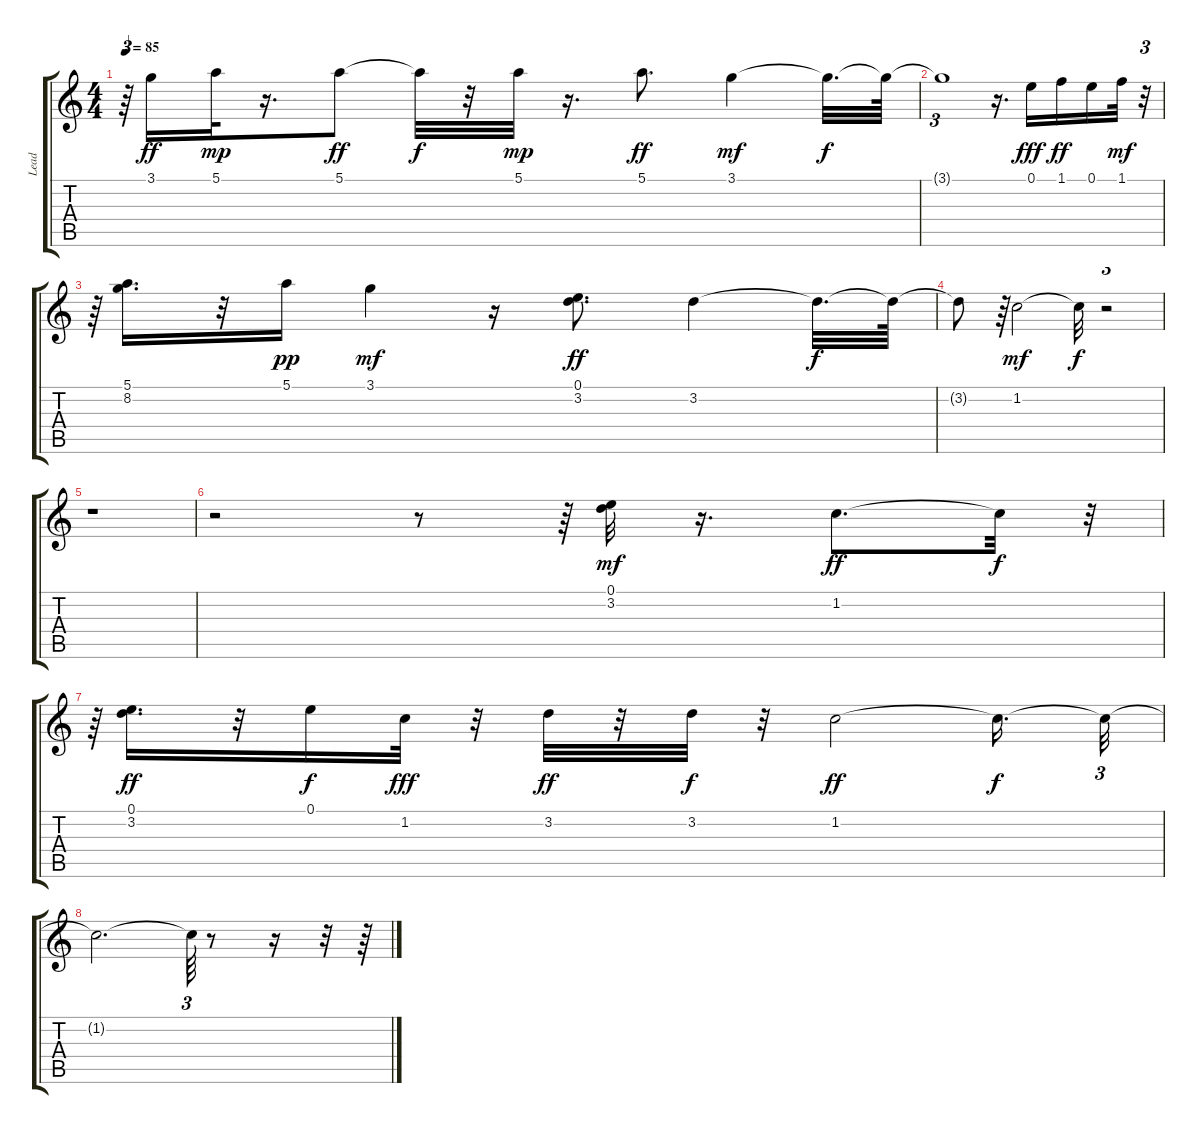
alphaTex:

\track ("Lead" "Lead") {instrument electricguitarjazz}
\staff {score tabs}
\tuning (E4 B3 G3 D3 A2 E2) {hide}
\ts (4 4)
\tempo 85
\clef g2
\ks c
r.64{tu (3 2) dy f} 3.1.16{dy ff volume 12 instrument electricguitarjazz} 5.1.32{dy mp} r.16{d} 5.1.8{dy ff} 5.1{t}.32{dy f} r.32 5.1.32{dy mp} r.16{d} 5.1.8{d dy ff} 3.1.4{dy mf} 3.1{t}.32{d dy f} 3.1{t}.64 |
3.1{t}.1{tu (3 2)} r.16{d} 0.1.16{dy fff} 1.1.16{dy ff} 0.1.16 1.1.32{dy mf} r.32{tu (3 2)} |
r.64{tu (3 2)} (5.1 8.2).16{d} r.32 5.1.16{dy pp} 3.1.4{dy mf} r.16 (0.1 3.2).8{d dy ff} 3.2.4 3.2{t}.32{d dy f} 3.2{t}.64 |
3.2{t}.8 r.64{tu (3 2)} 1.2.2{dy mf} 1.2{t}.32{dy f} r.2{tu (3 2)} |
r.1 |
r.2 r.8 r.64{tu (3 2)} (0.1 3.2).32{dy mf} r.16{d} 1.2.8{d dy ff} 1.2{t}.32{dy f} r.32{tu (3 2)} |
r.64{tu (3 2)} (0.1 3.2).16{d dy ff} r.32 0.1.16{dy f} 1.2.32{dy fff} r.32 3.2.32{dy ff} r.32 3.2.32{dy f} r.32 1.2.2{dy ff} 1.2{t}.16{d dy f} 1.2{t}.32{tu (3 2)} |
1.2{t}.2{d} 1.2{t}.64{tu (3 2)} r.8 r.16 r.32 r.64
